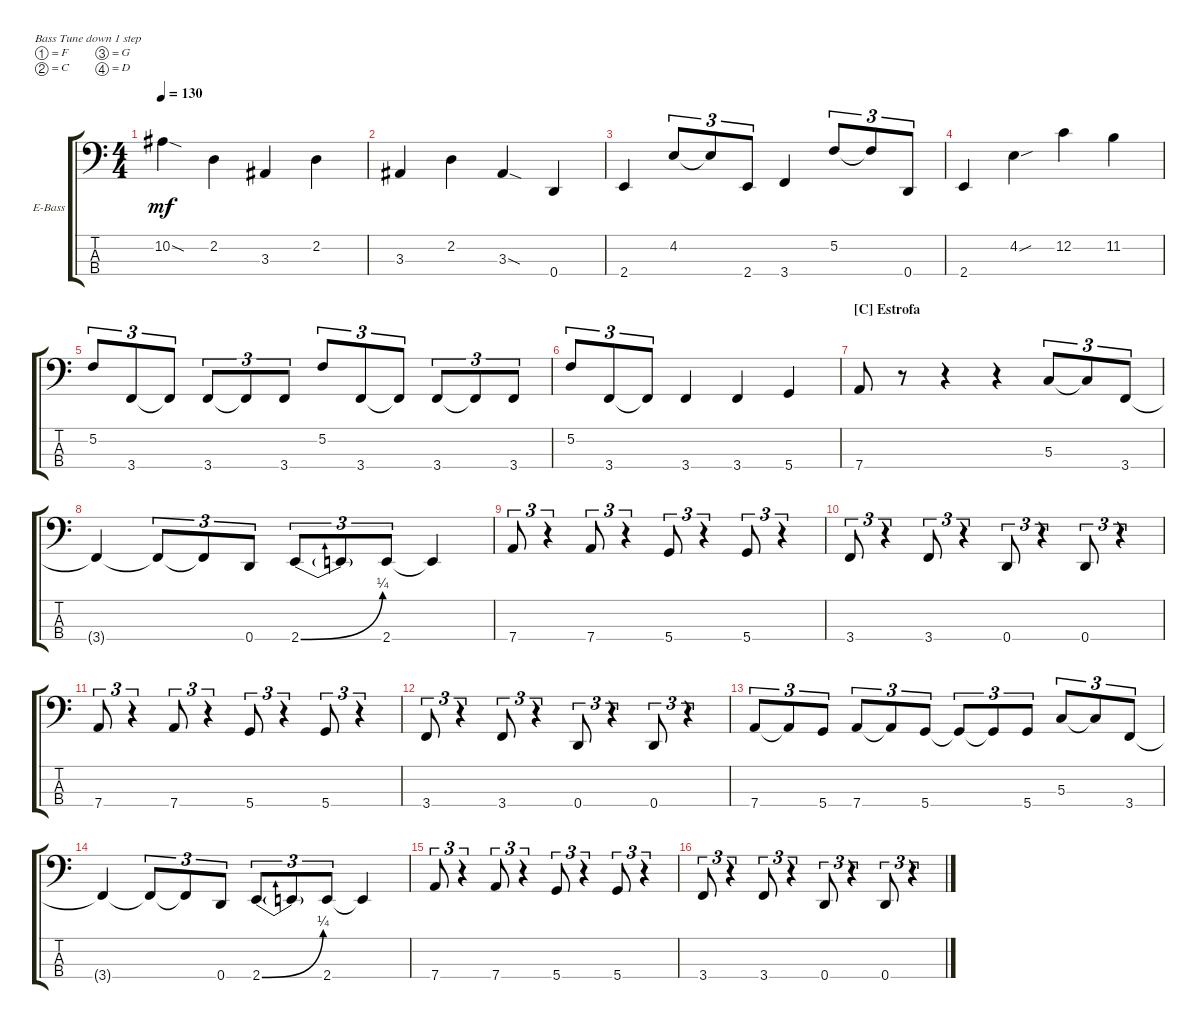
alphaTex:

\bracketExtendMode groupsimilarinstruments
\firstSystemTrackNameOrientation horizontal
\otherSystemsTrackNameOrientation horizontal
\track ("Bass Ghoul" "E-Bass") {instrument electricbassfinger}
\staff {score tabs}
\tuning (F2 C2 G1 D1)
\ts (4 4)
\tempo 130
\clef f4
\ks c
10.2{sod}.4{dy mf} 2.2.4 3.3.4 2.2.4 |
3.3.4 2.2.4 3.3{sod}.4 0.4.4 |
2.4.4 4.2.8{tu (3 2)} 4.2{t}.8{tu (3 2)} 2.4.8{tu (3 2)} 3.4.4 5.2.8{tu (3 2)} 5.2{t}.8{tu (3 2)} 0.4.8{tu (3 2)} |
2.4.4 4.2{sou}.4 12.2.4 11.2.4 |
5.2.8{tu (3 2)} 3.4.8{tu (3 2)} 3.4{t}.8{tu (3 2)} 3.4.8{tu (3 2)} 3.4{t}.8{tu (3 2)} 3.4.8{tu (3 2)} 5.2.8{tu (3 2)} 3.4.8{tu (3 2)} 3.4{t}.8{tu (3 2)} 3.4.8{tu (3 2)} 3.4{t}.8{tu (3 2)} 3.4.8{tu (3 2)} |
5.2.8{tu (3 2)} 3.4.8{tu (3 2)} 3.4{t}.8{tu (3 2)} 3.4.4 3.4.4 5.4.4 |
\section ("C" "Estrofa")
7.4.8 r.8 r.4 r.4 5.3.8{tu (3 2)} 5.3{t}.8{tu (3 2)} 3.4.8{tu (3 2)} |
3.4{t}.4 3.4{t}.8{tu (3 2)} 3.4{t}.8{tu (3 2)} 0.4.8{tu (3 2)} 2.4{be (bend 0 0 15 1)}.8{tu (3 2)} 2.4{t}.8{tu (3 2)} 2.4.8{tu (3 2)} 2.4{t}.4 |
7.4.8{tu (3 2)} r.4{tu (3 2)} 7.4.8{tu (3 2)} r.4{tu (3 2)} 5.4.8{tu (3 2)} r.4{tu (3 2)} 5.4.8{tu (3 2)} r.4{tu (3 2)} |
3.4.8{tu (3 2)} r.4{tu (3 2)} 3.4.8{tu (3 2)} r.4{tu (3 2)} 0.4.8{tu (3 2)} r.4{tu (3 2)} 0.4.8{tu (3 2)} r.4{tu (3 2)} |
7.4.8{tu (3 2)} r.4{tu (3 2)} 7.4.8{tu (3 2)} r.4{tu (3 2)} 5.4.8{tu (3 2)} r.4{tu (3 2)} 5.4.8{tu (3 2)} r.4{tu (3 2)} |
3.4.8{tu (3 2)} r.4{tu (3 2)} 3.4.8{tu (3 2)} r.4{tu (3 2)} 0.4.8{tu (3 2)} r.4{tu (3 2)} 0.4.8{tu (3 2)} r.4{tu (3 2)} |
7.4.8{tu (3 2)} 7.4{t}.8{tu (3 2)} 5.4.8{tu (3 2)} 7.4.8{tu (3 2)} 7.4{t}.8{tu (3 2)} 5.4.8{tu (3 2)} 5.4{t}.8{tu (3 2)} 5.4{t}.8{tu (3 2)} 5.4.8{tu (3 2)} 5.3.8{tu (3 2)} 5.3{t}.8{tu (3 2)} 3.4.8{tu (3 2)} |
3.4{t}.4 3.4{t}.8{tu (3 2)} 3.4{t}.8{tu (3 2)} 0.4.8{tu (3 2)} 2.4{be (bend 0 0 15 1)}.8{tu (3 2)} 2.4{t}.8{tu (3 2)} 2.4.8{tu (3 2)} 2.4{t}.4 |
7.4.8{tu (3 2)} r.4{tu (3 2)} 7.4.8{tu (3 2)} r.4{tu (3 2)} 5.4.8{tu (3 2)} r.4{tu (3 2)} 5.4.8{tu (3 2)} r.4{tu (3 2)} |
3.4.8{tu (3 2)} r.4{tu (3 2)} 3.4.8{tu (3 2)} r.4{tu (3 2)} 0.4.8{tu (3 2)} r.4{tu (3 2)} 0.4.8{tu (3 2)} r.4{tu (3 2)}
